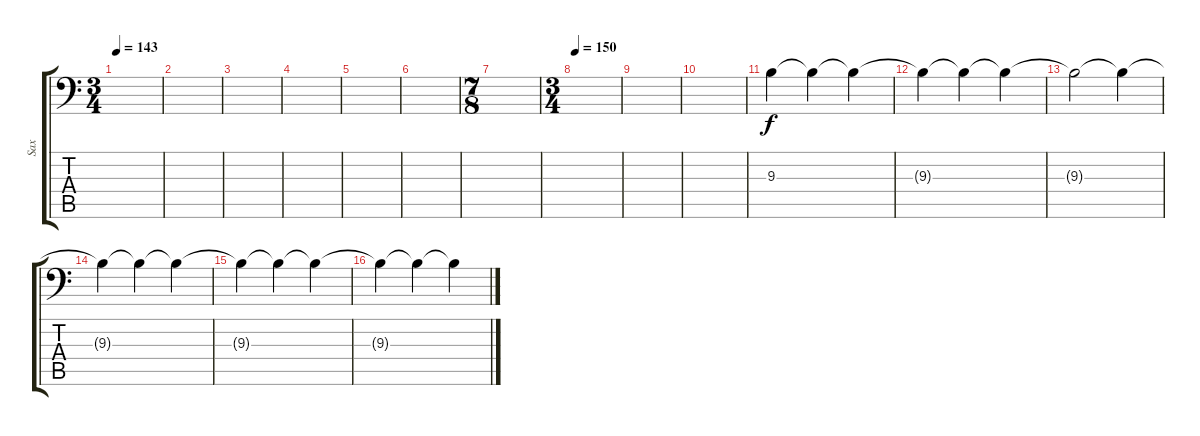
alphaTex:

\track ("Sax" "Sax") {instrument altosax}
\staff {score tabs}
\tuning (B3 Gb3 D3 A2 E2 Bb1) {hide}
\ts (3 4)
\tempo 143
\clef f4
\ks c
|
|
|
|
|
|
\ts (7 8)
|
\ts (3 4)
\tempo 150
|
|
|
9.3.4{volume 9} 9.3{t}.4 9.3{t}.4 |
9.3{t}.4 9.3{t}.4 9.3{t}.4 |
9.3{t}.2 9.3{t}.4 |
9.3{t}.4 9.3{t}.4 9.3{t}.4 |
9.3{t}.4 9.3{t}.4 9.3{t}.4 |
9.3{t}.4{volume 0 instrument altosax} 9.3{t}.4 9.3{t}.4
